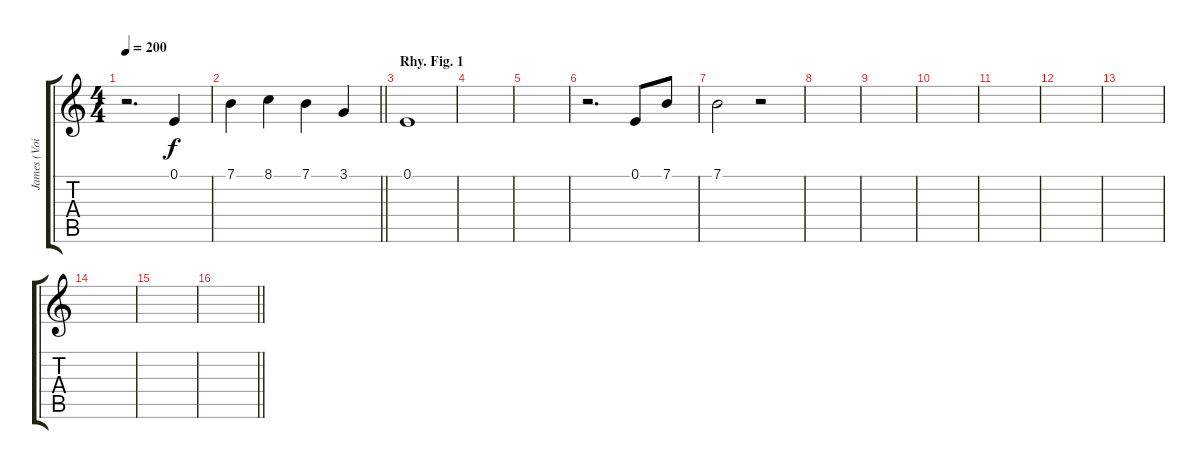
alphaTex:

\track ("James (Voice)" "James (Voi") {instrument lead6voice}
\staff {score tabs}
\tuning (E4 B3 G3 D3 A2 E2) {hide}
\ts (4 4)
\tempo 200
\clef g2
\ks c
r.2{d dy f} 0.1.4 |
\barLineRight lightlight
7.1.4 8.1.4 7.1.4 3.1.4 |
\section ("" "Rhy. Fig. 1")
0.1.1 |
|
|
r.2{d} 0.1.8 7.1.8 |
7.1.2 r.2 |
|
|
|
|
|
|
|
|
\barLineRight lightlight
